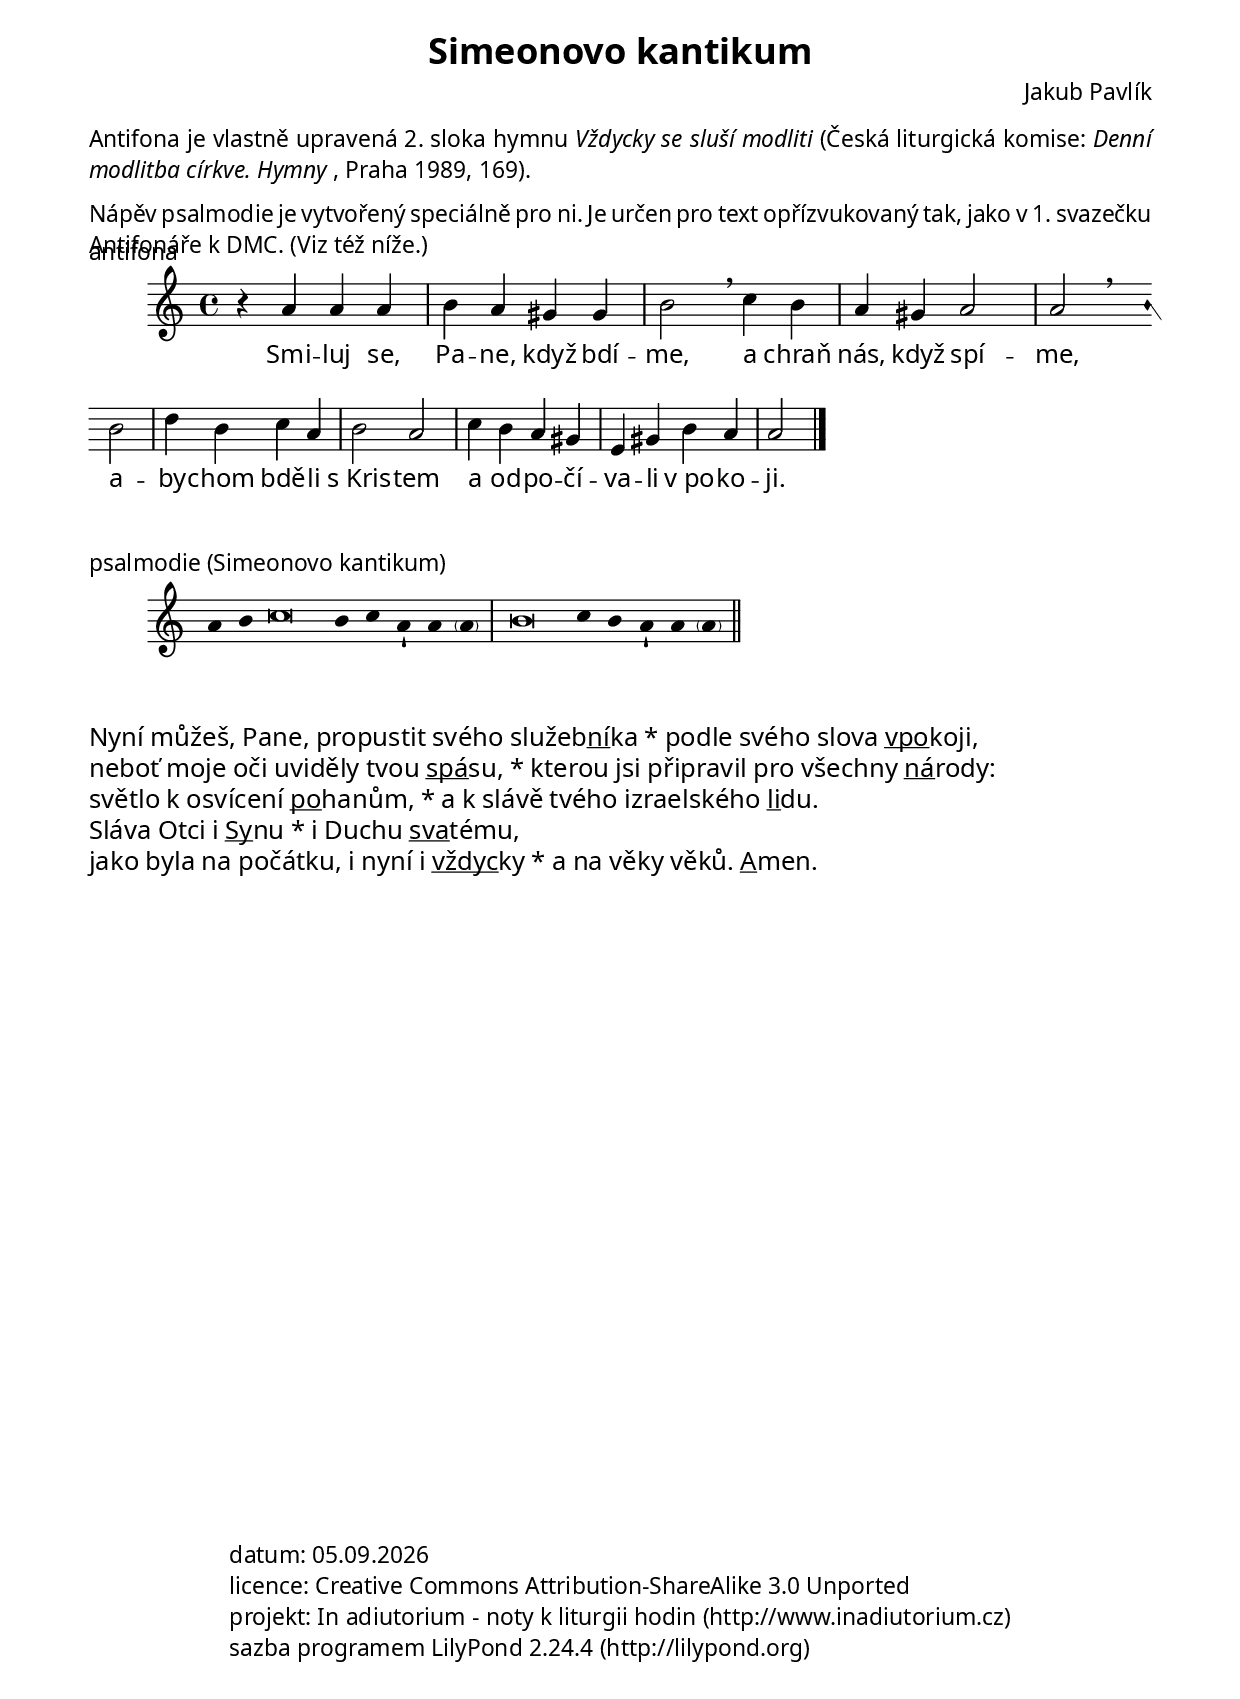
\version "2.19.4"

\header {
  title = "Simeonovo kantikum"
  composer = "Jakub Pavlík"
}

\include "spolecne.ly"

\markup\justify {Antifona je vlastně upravená 2. sloka hymnu
\italic{Vždycky se sluší modliti}
(Česká liturgická komise: \italic{Denní modlitba církve. Hymny}, Praha 1989, 169).
}
\markup\justify {
Nápěv psalmodie je vytvořený speciálně pro ni. Je určen pro text
opřízvukovaný tak, jako v 1. svazečku Antifonáře k DMC. (Viz též níže.)}
\markup{ "" }

\score {
  \relative c'' {
    \time 4/4
    r4 a a a | b a gis gis | b2 \breathe
    c4 b | a gis a2 | a \breathe \bar "" \break
    b2 | d4 b c a | b2 a |
    c4 b a gis | e gis b a | a2 \bar "|."
  }
  \addlyrics {
    Smi -- luj se, Pa -- ne, když bdí -- me,
    a chraň nás, když spí -- me,
    a -- by -- chom bdě -- li s_Kris -- tem
    a od -- po -- čí -- va -- li v_po -- ko -- ji.
  }
  \header {
    piece = "antifona"
  }
}

\score {
  \relative c'' {
    \choralniRezim
    a4 b c\breve b4 c a-! a \parenthesize a \barMax
    b\breve c4 b a-! a \parenthesize a \barFinalis
  }
  \header {
    piece = "psalmodie (Simeonovo kantikum)"
  }
}

\markup\large\column {
\line{
  Nyní můžeš, Pane, propustit svého \concat{služeb\underline{ní}ka} *
podle svého slova \concat{\underline{v po}koji,}
}
\line{
neboť moje oči uviděly tvou \concat{\underline{spá}su,} *
kterou jsi připravil pro všechny \concat{\underline{ná}rody:}
}
\line{
světlo k osvícení \concat{\underline{po}hanům,} *
a k slávě tvého izraelského \concat{\underline{li}du.}
}
\line{
Sláva Otci i \concat{\underline{Sy}nu} *
i Duchu \concat{\underline{sva}tému,}
}
\line{
jako byla na počátku, i nyní i \concat{\underline{vždyc}ky} *
a na věky věků. \concat{\underline{A}men.}
}
}